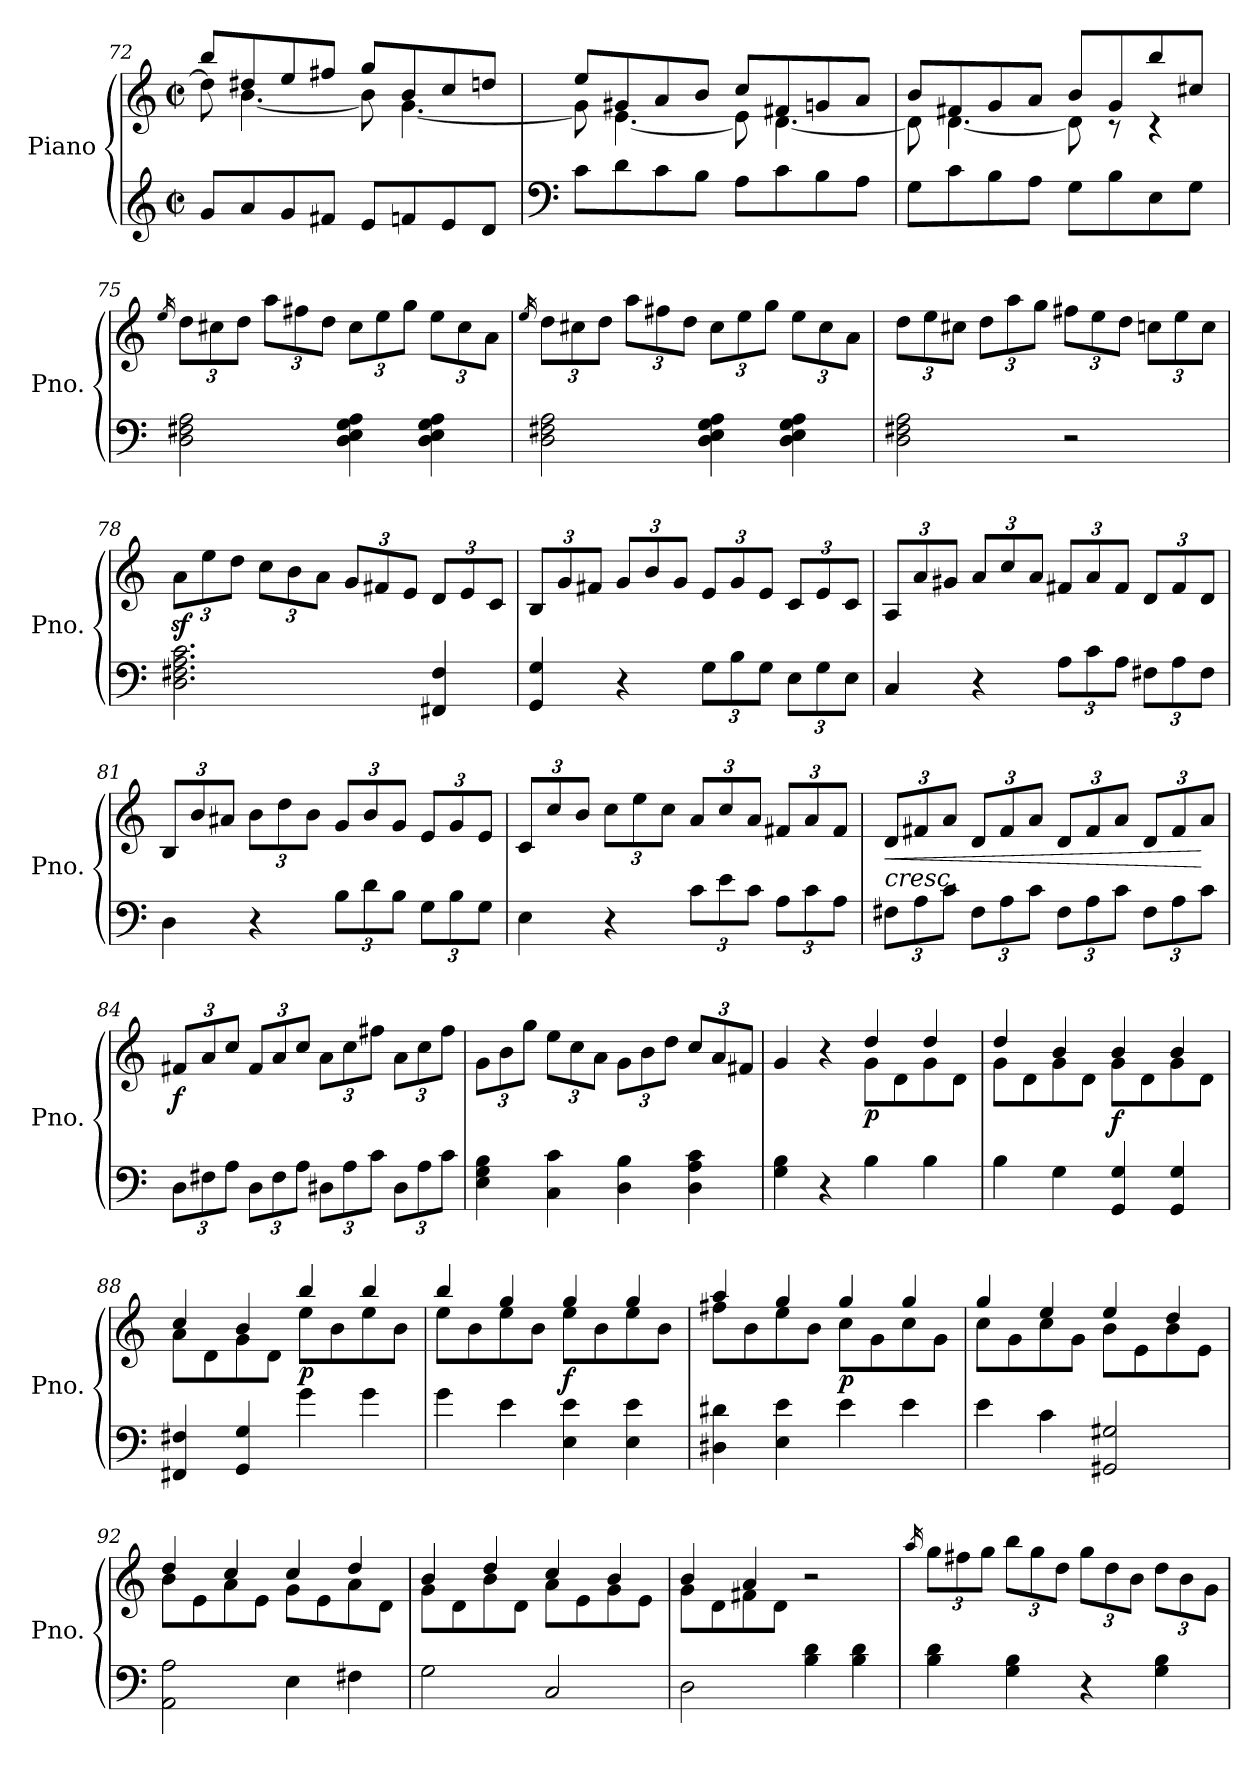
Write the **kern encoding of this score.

**kern	**kern	**dynam
*part1	*part1	*part1
*staff2	*staff1	*staff1/2
*I"Piano	*	*
*I'Pno.	*	*
*clefG2	*clefG2	*
*k[]	*k[]	*
*C:	*C:	*
*M2/2	*M2/2	*
*met(c|)	*met(c|)	*
=72	=72	=72
*	*^	*
8g/L	8bb/L	8dd\]	.
8a/	8dd#X/	[4.b\	.
8g/	8ee/	.	.
8f#X/J	8ff#X/J	.	.
8e/L	8gg/L	8b\]	.
8fn/	8b/	[4.g\	.
8e/	8cc/	.	.
8d/J	8ddn/J	.	.
=73	=73	=73	=73
*clefF4	*	*	*
8c\L	8ee/L	8g\]	.
8d\	8g#X/	[4.e\	.
8c\	8a/	.	.
8B\J	8b/J	.	.
8A\L	8cc/L	8e\]	.
8c\	8f#X/	[4.d\	.
8B\	8gn/	.	.
8A\J	8a/J	.	.
=74	=74	=74	=74
8G\L	8b/L	8d\]	.
8c\	8f#X/	[4.d\	.
8B\	8g/	.	.
8A\J	8a/J	.	.
8G\L	8b/L	8d\]	.
8B\	8g/	8r	.
8E\	8bb/	4r	.
8G\J	8cc#X/J	.	.
*	*v	*v	*
!!LO:LB:g=z
=75	=75	=75
.	16qee/	.
*	*Xbrackettup	*
2D\ 2F#X\ 2A\	12dd\L	.
.	12cc#X\	.
.	12dd\J	.
.	12aa\L	.
.	12ff#X\	.
.	12dd\J	.
4D\ 4E\ 4G\ 4A\	12cc#\L	.
.	12ee\	.
.	12gg\J	.
4D\ 4E\ 4G\ 4A\	12ee\L	.
.	12cc#\	.
.	12a\J	.
=76	=76	=76
.	16qee/	.
2D\ 2F#X\ 2A\	12dd\L	.
.	12cc#X\	.
.	12dd\J	.
.	12aa\L	.
.	12ff#X\	.
.	12dd\J	.
4D\ 4E\ 4G\ 4A\	12cc#\L	.
.	12ee\	.
.	12gg\J	.
4D\ 4E\ 4G\ 4A\	12ee\L	.
.	12cc#\	.
.	12a\J	.
=77	=77	=77
2D\ 2F#X\ 2A\	12dd\L	.
.	12ee\	.
.	12cc#X\J	.
.	12dd\L	.
.	12aa\	.
.	12gg\J	.
2r	12ff#X\L	.
.	12ee\	.
.	12dd\J	.
.	12ccn\L	.
.	12ee\	.
.	12cc\J	.
!!LO:LB:g=z
=78	=78	=78
2.D\ 2.F#X\ 2.A\ 2.c\	12az<\L	.
.	12ee\	.
.	12dd\J	.
.	12cc\L	.
.	12b\	.
.	12a\J	.
.	12g/L	.
.	12f#X/	.
.	12e/J	.
4FF#X/ 4F#/	12d/L	.
.	12e/	.
.	12c/J	.
=79	=79	=79
4GG/ 4G/	12B/L	.
.	12g/	.
.	12f#X/J	.
4r	12g/L	.
.	12b/	.
.	12g/J	.
*Xbrackettup	*	*
12G\L	12e/L	.
12B\	12g/	.
12G\J	12e/J	.
12E\L	12c/L	.
12G\	12e/	.
12E\J	12c/J	.
=80	=80	=80
4C/	12A/L	.
.	12a/	.
.	12g#X/J	.
4r	12a/L	.
.	12cc/	.
.	12a/J	.
12A\L	12f#X/L	.
12c\	12a/	.
12A\J	12f#/J	.
12F#X\L	12d/L	.
12A\	12f#/	.
12F#\J	12d/J	.
!!LO:LB:g=z
=81	=81	=81
4D\	12B/L	.
.	12b/	.
.	12a#X/J	.
4r	12b\L	.
.	12dd\	.
.	12b\J	.
12B\L	12g/L	.
12d\	12b/	.
12B\J	12g/J	.
12G\L	12e/L	.
12B\	12g/	.
12G\J	12e/J	.
=82	=82	=82
4E\	12c/L	.
.	12cc/	.
.	12b/J	.
4r	12cc\L	.
.	12ee\	.
.	12cc\J	.
12c\L	12a/L	.
12e\	12cc/	.
12c\J	12a/J	.
12A\L	12f#X/L	.
12c\	12a/	.
12A\J	12f#/J	.
=83	=83	=83
!	!LO:TX:b:i:t=cresc.	!
!	!	!LO:HP:b
12F#X\L	12d/L	<
12A\	12f#X/	.
12c\J	12a/J	.
12F#\L	12d/L	.
12A\	12f#/	.
12c\J	12a/J	.
12F#\L	12d/L	.
12A\	12f#/	.
12c\J	12a/J	.
12F#\L	12d/L	.
12A\	12f#/	.
12c\J	12a/J	[
!!LO:LB:g=z
=84	=84	=84
!	!	!LO:DY:b
12D\L	12f#X/L	f
12F#X\	12a/	.
12A\J	12cc/J	.
12D\L	12f#/L	.
12F#\	12a/	.
12A\J	12cc/J	.
12D#X\L	12a\L	.
12A\	12cc\	.
12c\J	12ff#X\J	.
12D#\L	12a\L	.
12A\	12cc\	.
12c\J	12ff#\J	.
=85	=85	=85
4E\ 4G\ 4B\	12g\L	.
.	12b\	.
.	12gg\J	.
4C\ 4c\	12ee\L	.
.	12cc\	.
.	12a\J	.
4D\ 4B\	12g\L	.
.	12b\	.
.	12dd\J	.
4D\ 4A\ 4c\	12cc/L	.
.	12a/	.
.	12f#X/J	.
=86	=86	=86
*	*^	*
4G\ 4B\	4g/	2ryy	.
4r	4r	.	.
!	!	!	!LO:DY:b
4B\	4dd/	8g\L	p
.	.	8d\	.
4B\	4dd/	8g\	.
.	.	8d\J	.
=87	=87	=87	=87
4B\	4dd/	8g\L	.
.	.	8d\	.
4G\	4b/	8g\	.
.	.	8d\J	.
!	!	!	!LO:DY:b
4GG/ 4G/	4b/	8g\L	f
.	.	8d\	.
4GG/ 4G/	4b/	8g\	.
.	.	8d\J	.
!!LO:LB:g=z	!!
=88	=88	=88	=88
4FF#X/ 4F#X/	4cc/	8a\L	.
.	.	8d\	.
4GG/ 4G/	4b/	8g\	.
.	.	8d\J	.
!	!	!	!LO:DY:b
4g\	4bb/	8ee\L	p
.	.	8b\	.
4g\	4bb/	8ee\	.
.	.	8b\J	.
=89	=89	=89	=89
4g\	4bb/	8ee\L	.
.	.	8b\	.
4e\	4gg/	8ee\	.
.	.	8b\J	.
!	!	!	!LO:DY:b
4E\ 4e\	4gg/	8ee\L	f
.	.	8b\	.
4E\ 4e\	4gg/	8ee\	.
.	.	8b\J	.
=90	=90	=90	=90
4D#X\ 4d#X\	4aa/	8ff#X\L	.
.	.	8b\	.
4E\ 4e\	4gg/	8ee\	.
.	.	8b\J	.
!	!	!	!LO:DY:b
4e\	4gg/	8cc\L	p
.	.	8g\	.
4e\	4gg/	8cc\	.
.	.	8g\J	.
=91	=91	=91	=91
4e\	4gg/	8cc\L	.
.	.	8g\	.
4c\	4ee/	8cc\	.
.	.	8g\J	.
2GG#X/ 2G#X/	4ee/	8b\L	.
.	.	8e\	.
.	4dd/	8b\	.
.	.	8e\J	.
=92	=92	=92	=92
2AA\ 2A\	4dd/	8b\L	.
.	.	8e\	.
.	4cc/	8a\	.
.	.	8e\J	.
4E\	4cc/	8g\L	.
.	.	8e\	.
4F#X\	4dd/	8a\	.
.	.	8d\J	.
!!LO:PB:g=z	!!
=93	=93	=93	=93
2G\	4b/	8g\L	.
.	.	8d\	.
.	4dd/	8b\	.
.	.	8d\J	.
2C/	4cc/	8a\L	.
.	.	8e\	.
.	4b/	8g\	.
.	.	8e\J	.
=94	=94	=94	=94
2D\	4b/	8g\L	.
.	.	8d\	.
.	4a/	8f#X\	.
.	.	8d\J	.
4B\ 4d\	2r	2ryy	.
4B\ 4d\	.	.	.
*	*v	*v	*
=95	=95	=95
.	16qaa/	.
4B\ 4d\	12gg\L	.
.	12ff#X\	.
.	12gg\J	.
4G\ 4B\	12bb\L	.
.	12gg\	.
.	12dd\J	.
4r	12gg\L	.
.	12dd\	.
.	12b\J	.
4G\ 4B\	12dd\L	.
.	12b\	.
.	12g\J	.
=	=	=
*-	*-	*-
